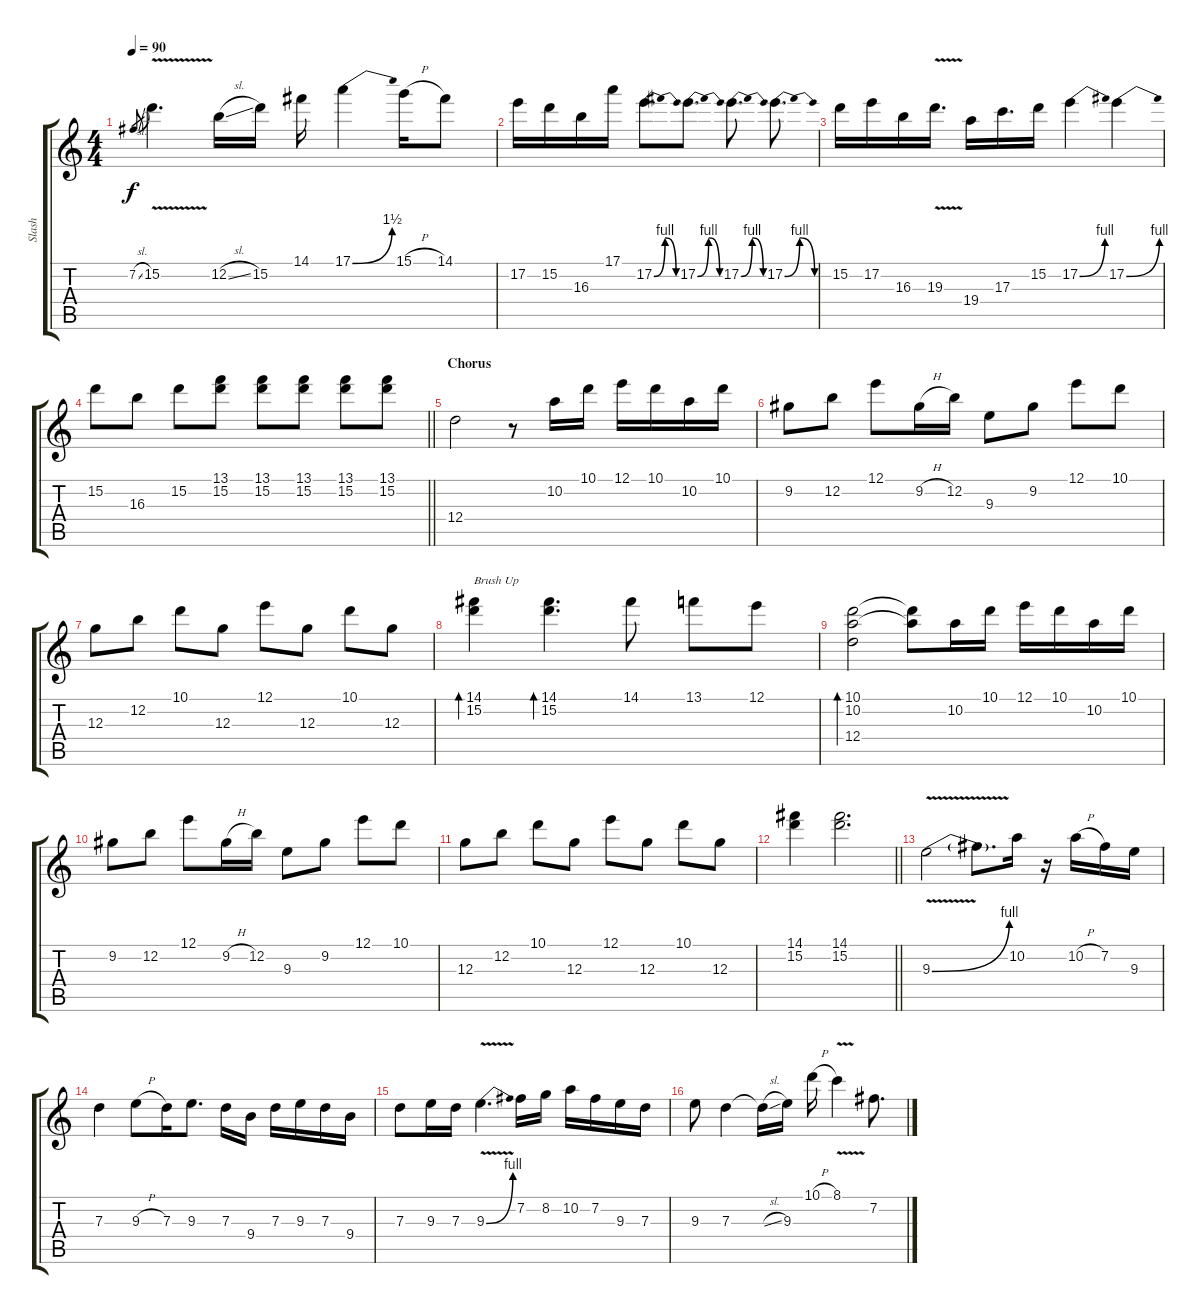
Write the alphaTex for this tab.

\track ("Slash" "Slash") {instrument overdrivenguitar}
\staff {score tabs}
\tuning (E4 B3 G3 D3 A2 E2) {hide}
\ts (4 4)
\tempo 90
\clef g2
\ks c
7.2{sl}.8{gr dy f} 15.2{v}.4{d} 12.2{sl}.16 15.2.16 14.1.16 17.1{be (bend 0 0 60 6)}.4 15.1{h}.16 14.1.8 |
17.2.16 15.2.16 16.3.16 17.1.16 17.2{be (bendrelease 0 0 15 4 52 4 60 0)}.8{d} 17.2{be (bendrelease 0 0 15 4 52 4 60 0)}.8{d} 17.2{be (bendrelease 0 0 15 4 52 4 60 0)}.8{d} 17.2{be (bendrelease 0 0 15 4 52 4 60 0)}.8{d} |
15.2.16 17.2.16 16.3.16 19.3{v}.16{d} 19.4.16 17.3.16{d} 15.2.16 17.2{be (bend 0 0 60 4)}.4 17.2{be (bend 0 0 60 4)}.4 |
\barLineRight lightlight
15.2.8 16.3.8 15.2.8 (13.1 15.2).8 (13.1 15.2).8 (13.1 15.2).8 (13.1 15.2).8 (13.1 15.2).8 |
\section ("" "Chorus")
12.4.2 r.8 10.2.16 10.1.16 12.1.16 10.1.16 10.2.16 10.1.16 |
9.2.8 12.2.8 12.1.8 9.2{h}.16 12.2.16 9.3.8 9.2.8 12.1.8 10.1.8 |
12.3.8 12.2.8 10.1.8 12.3.8 12.1.8 12.3.8 10.1.8 12.3.8 |
(14.1 15.2).4{bd 480 txt "Brush Up"} (14.1 15.2).4{d bd 480} 14.1.8 13.1.8 12.1.8 |
(10.1 10.2 12.4).2{bd 480} (10.1{t} 10.2{t}).8 10.2.16 10.1.16 12.1.16 10.1.16 10.2.16 10.1.16 |
9.2.8 12.2.8 12.1.8 9.2{h}.16 12.2.16 9.3.8 9.2.8 12.1.8 10.1.8 |
12.3.8 12.2.8 10.1.8 12.3.8 12.1.8 12.3.8 10.1.8 12.3.8 |
\barLineRight lightlight
(14.1 15.2).4 (14.1 15.2).2{d} |
9.3{be (bend 0 0 60 4) v}.2 9.3{t}.8{d} 10.2.16 r.16 10.2{h}.16 7.2.16 9.3.16 |
7.3.4 9.3{h}.8 7.3.16 9.3.8{d} 7.3.16 9.4.16 7.3.16 9.3.16 7.3.16 9.4.16 |
7.3.8 9.3.16 7.3.16 9.3{be (bend 0 0 60 4) v}.4{d} 7.2.16 8.2.16 10.2.16 7.2.16 9.3.16 7.3.16 |
9.3.8 7.3.4 7.3{sl t}.16 9.3.16 10.1{h}.16 8.1{v}.4 7.2{sl}.8{d}
